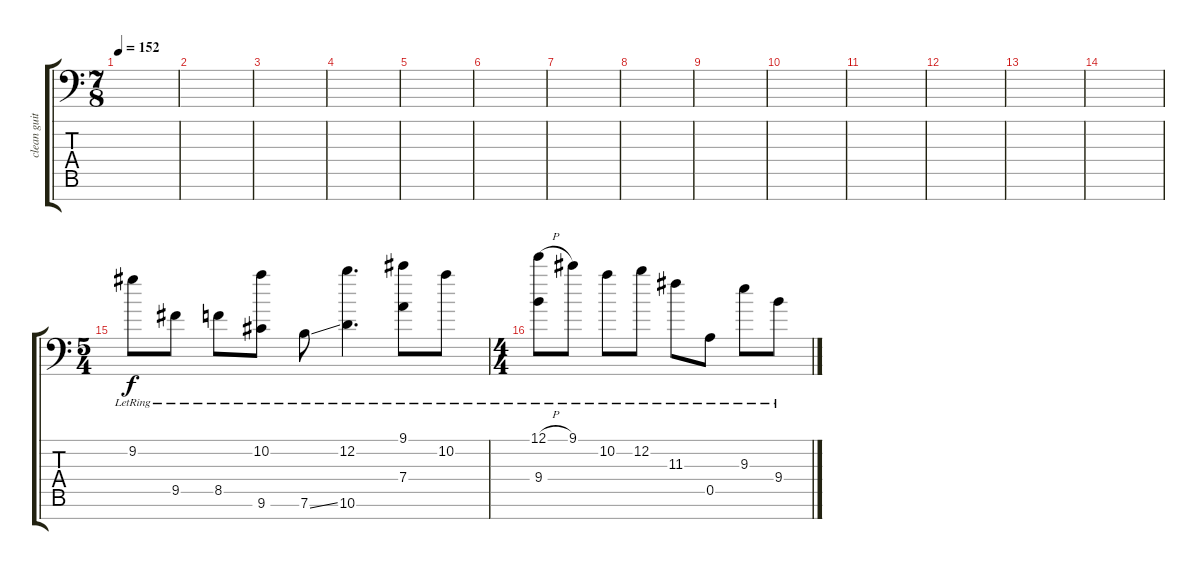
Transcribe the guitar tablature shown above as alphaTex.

\track ("clean guitar 2" "clean guit") {instrument electricguitarclean}
\staff {score tabs}
\tuning (E4 B3 G3 D3 A2 E2 C-1) {hide}
\ts (7 8)
\tempo 152
\clef f4
\ks c
|
|
|
|
|
|
|
|
|
|
|
|
|
|
\ts (5 4)
9.2{lr}.8 9.5{lr}.8 8.5{lr}.8 (10.2{lr} 9.6{lr}).8 7.6{ss lr}.8 (12.2{lr} 10.6{lr}).4{d} (9.1{lr} 7.4{lr}).8 10.2{lr}.8 |
\ts (4 4)
(12.1{h lr} 9.4{lr}).8 9.1{lr}.8 10.2{lr}.8 12.2{lr}.8 11.3{lr}.8 0.5{lr}.8 9.3{lr}.8 9.4{lr}.8
